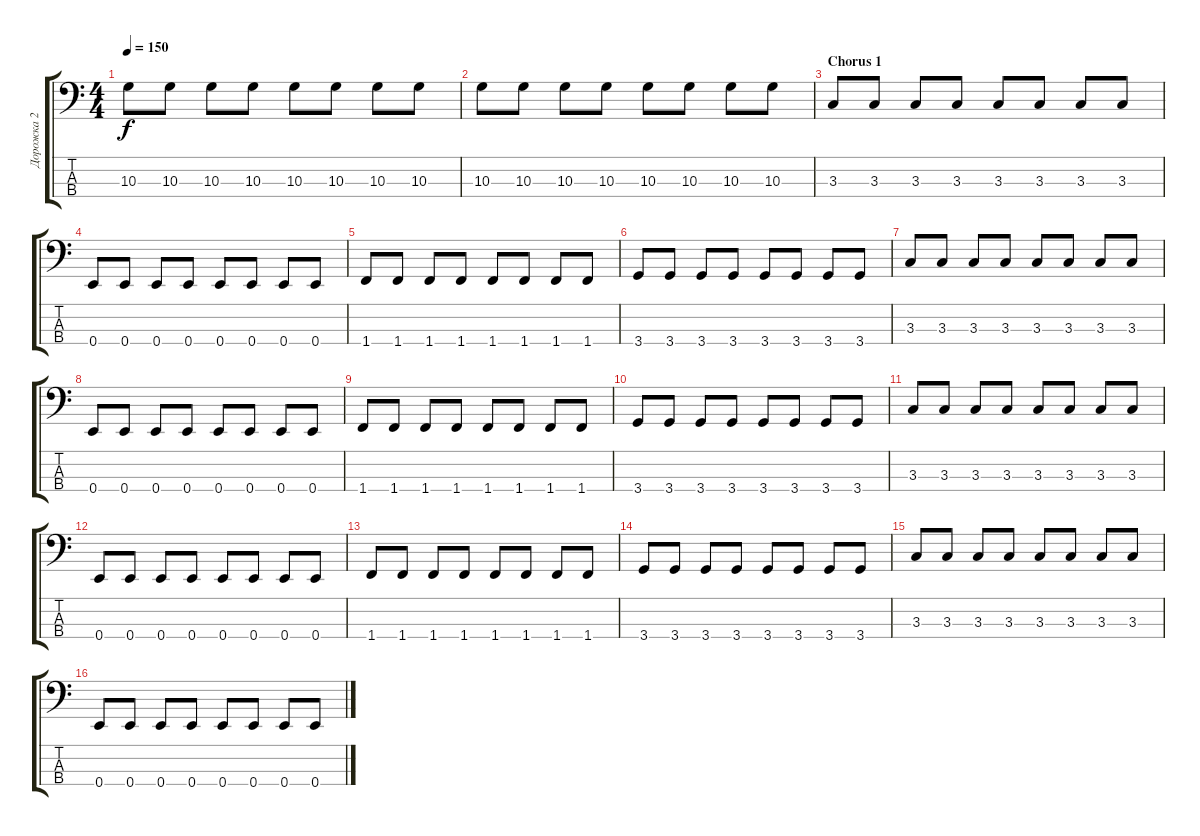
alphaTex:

\track ("Дорожка 2" "Дорожка 2") {instrument electricbassfinger}
\staff {score tabs}
\tuning (G2 D2 A1 E1) {hide}
\ts (4 4)
\tempo 150
\clef f4
\ks c
10.3.8{dy f} 10.3.8 10.3.8 10.3.8 10.3.8 10.3.8 10.3.8 10.3.8 |
10.3.8 10.3.8 10.3.8 10.3.8 10.3.8 10.3.8 10.3.8 10.3.8 |
\section ("" "Chorus 1")
3.3.8 3.3.8 3.3.8 3.3.8 3.3.8 3.3.8 3.3.8 3.3.8 |
0.4.8 0.4.8 0.4.8 0.4.8 0.4.8 0.4.8 0.4.8 0.4.8 |
1.4.8 1.4.8 1.4.8 1.4.8 1.4.8 1.4.8 1.4.8 1.4.8 |
3.4.8 3.4.8 3.4.8 3.4.8 3.4.8 3.4.8 3.4.8 3.4.8 |
3.3.8 3.3.8 3.3.8 3.3.8 3.3.8 3.3.8 3.3.8 3.3.8 |
0.4.8 0.4.8 0.4.8 0.4.8 0.4.8 0.4.8 0.4.8 0.4.8 |
1.4.8 1.4.8 1.4.8 1.4.8 1.4.8 1.4.8 1.4.8 1.4.8 |
3.4.8 3.4.8 3.4.8 3.4.8 3.4.8 3.4.8 3.4.8 3.4.8 |
3.3.8 3.3.8 3.3.8 3.3.8 3.3.8 3.3.8 3.3.8 3.3.8 |
0.4.8 0.4.8 0.4.8 0.4.8 0.4.8 0.4.8 0.4.8 0.4.8 |
1.4.8 1.4.8 1.4.8 1.4.8 1.4.8 1.4.8 1.4.8 1.4.8 |
3.4.8 3.4.8 3.4.8 3.4.8 3.4.8 3.4.8 3.4.8 3.4.8 |
3.3.8 3.3.8 3.3.8 3.3.8 3.3.8 3.3.8 3.3.8 3.3.8 |
0.4.8 0.4.8 0.4.8 0.4.8 0.4.8 0.4.8 0.4.8 0.4.8
